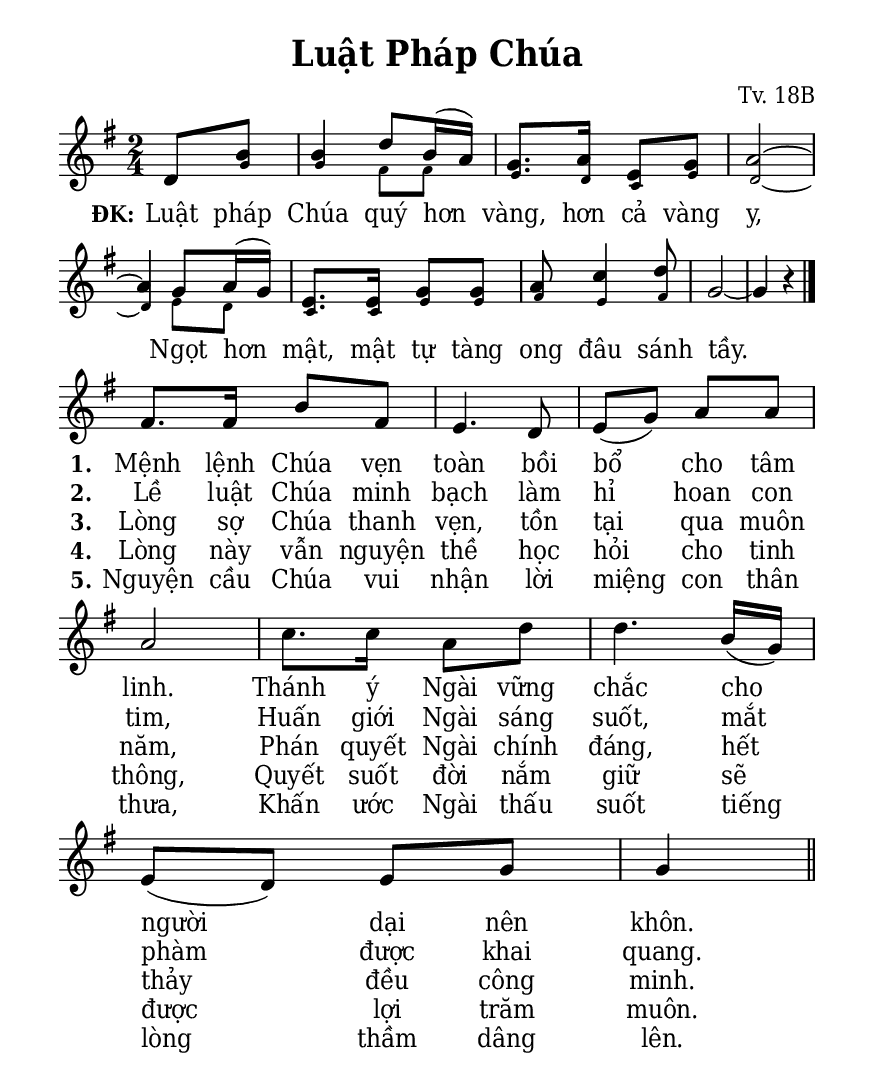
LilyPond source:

% Cài đặt chung\
\version "2.22.1"
\include "english.ly"

\header {
  title = "Luật Pháp Chúa"
  composer = "Tv. 18B"
  %arranger = "Lm. Kim Long"
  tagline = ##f
}

% Nhạc phiên khúc
nhacPhienKhucSop = \relative c' {
  \partial 4 d8 b' |
  b4 d8 b16 (a) |
  g8. a16 e8 g |
  a2 ~ |
  a4 g8 a16 (g) |
  e8. e16 g8 g |
  a c4 d8 |
  g,2 ~ |
  g4 r \bar "|." \break
  
  fs8. fs16 b8 fs |
  e4. d8 |
  e (g) a a |
  a2 |
  c8. c16 a8 d |
  d4. b16 (g) |
  e8 (d) e g |
  g4 \bar "||"
}

nhacPhienKhucAlto = \relative c' {
  d8 g |
  g4 fs8 [fs] |
  e8. d16 c8 e |
  d2 ~ |
  d4 e8 [d] |
  c8. c16 e8 e |
  fs e4 fs8 |
  g2 ~ |
  g4 r
}

% Lời phiên khúc
loiPhienKhucSop = \lyrics {
  \set stanza = "ĐK:"
  Luật pháp Chúa quý hơn vàng,
  hơn cả vàng y,
  Ngọt hơn mật, mật tự tàng ong đâu sánh tầy.
  <<
    {
      \set stanza = "1."
      Mệnh lệnh Chúa vẹn toàn bồi bổ cho tâm linh.
      Thánh ý Ngài vững chắc cho người dại nên khôn.
    }
    \new Lyrics {
	    \set associatedVoice = "beSop"
	    \set stanza = "2."
	    Lề luật Chúa minh bạch làm hỉ hoan con tim,
	    Huấn giới Ngài sáng suốt,
	    mắt phàm được khai quang.
    }
    \new Lyrics {
	    \set associatedVoice = "beSop"
	    \set stanza = "3."
	    Lòng sợ Chúa thanh vẹn,
	    tồn tại qua muôn năm,
	    Phán quyết Ngài chính đáng,
	    hết thảy đều công minh.
    }
    \new Lyrics {
	    \set associatedVoice = "beSop"
	    \set stanza = "4."
	    Lòng này vẫn nguyện thề học hỏi cho tinh thông,
	    Quyết suốt đời nắm giữ sẽ được lợi trăm muôn.
    }
    \new Lyrics {
	    \set associatedVoice = "beSop"
	    \set stanza = "5."
	    Nguyện cầu Chúa vui nhận lời miệng con thân thưa,
	    Khấn ước Ngài thấu suốt tiếng lòng thầm dâng lên.
    }
  >>
}

% Dàn trang
\paper {
  #(set-paper-size "a5")
  top-margin = 10\mm
  bottom-margin = 10\mm
  left-margin = 10\mm
  right-margin = 10\mm
  indent = #0
  #(define fonts
	 (make-pango-font-tree "Deja Vu Serif Condensed"
	 		       "Deja Vu Serif Condensed"
			       "Deja Vu Serif Condensed"
			       (/ 20 20)))
  print-page-number = ##f
  %page-count = #1
}

TongNhip = {
  \key g \major \time 2/4
  \set Timing.beamExceptions = #'()
  \set Timing.baseMoment = #(ly:make-moment 1/4)
}

% Đổi kích thước nốt cho bè phụ
notBePhu =
#(define-music-function (font-size music) (number? ly:music?)
   (for-some-music
     (lambda (m)
       (if (music-is-of-type? m 'rhythmic-event)
           (begin
             (set! (ly:music-property m 'tweaks)
                   (cons `(font-size . ,font-size)
                         (ly:music-property m 'tweaks)))
             #t)
           #f))
     music)
   music)

\score {
  \new ChoirStaff <<
    \new Staff \with {
        \consists "Merge_rests_engraver"
        printPartCombineTexts = ##f
      }
      <<
      \new Voice \TongNhip \partCombine 
        \nhacPhienKhucSop
        \notBePhu -3 { \nhacPhienKhucAlto }
      \new NullVoice = beSop \nhacPhienKhucSop
      \new Lyrics \lyricsto beSop \loiPhienKhucSop
      >>
  >>
  \layout {
    %\override Staff.TimeSignature.transparent = ##t
    \override Lyrics.LyricSpace.minimum-distance = #1.5
    \override Score.BarNumber.break-visibility = ##(#f #f #f)
    \override Score.SpacingSpanner.uniform-stretching = ##t
  } 
}
